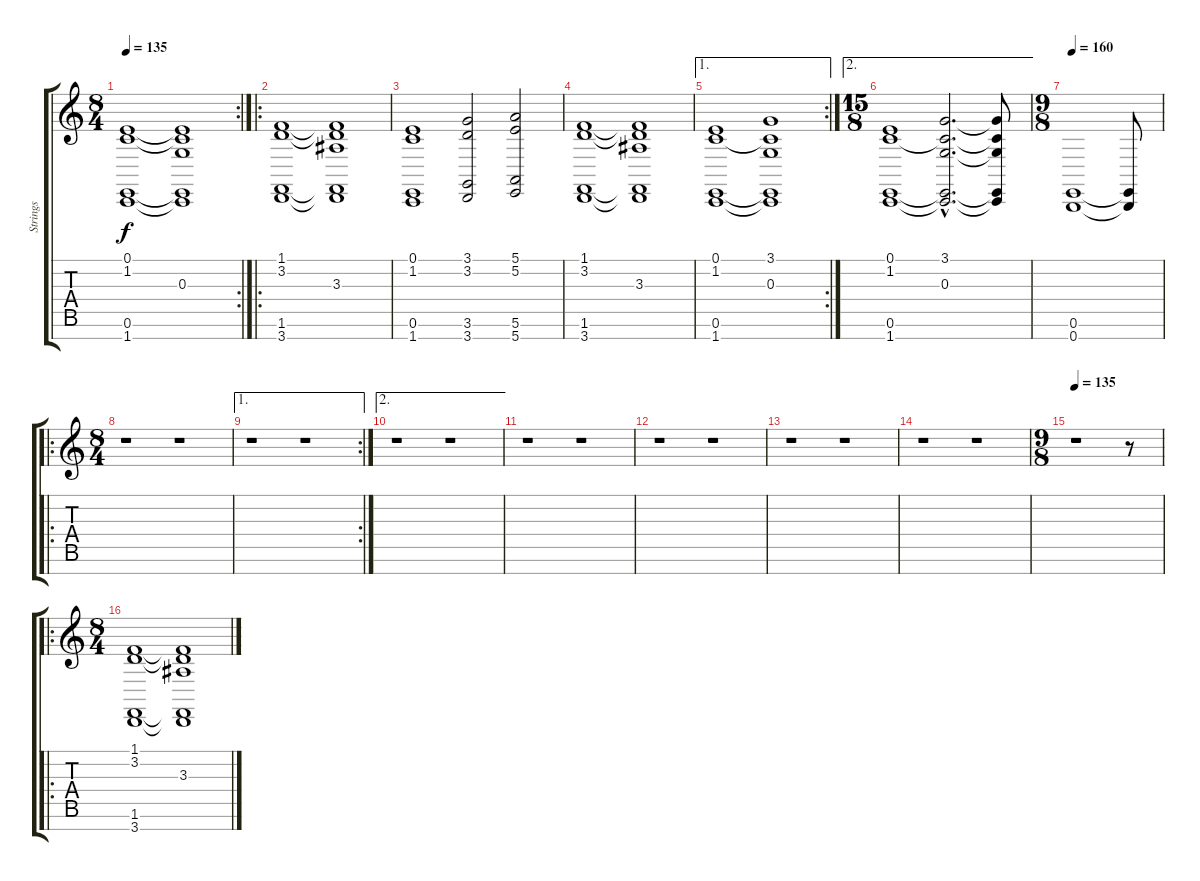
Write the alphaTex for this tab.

\track ("Strings" "Strings") {instrument synthstrings1}
\staff {score tabs}
\tuning (E4 B3 G3 D3 A2 E2 B1) {hide}
\rc 2
\ts (8 4)
\tempo 135
\clef g2
\ks c
(0.1 1.2 0.6 1.7).1{dy f} (0.1{t} 1.2{t} 0.3 0.6{t} 1.7{t}).1 |
\ro
(1.1 3.2 1.6 3.7).1 (1.1{t} 3.2{t} 3.3 1.6{t} 3.7{t}).1 |
(0.1 1.2 0.6 1.7).1 (3.1 3.2 3.6 3.7).2 (5.1 5.2 5.6 5.7).2 |
(1.1 3.2 1.6 3.7).1 (1.1{t} 3.2{t} 3.3 1.6{t} 3.7{t}).1 |
\ae 1
\rc 2
(0.1 1.2 0.6 1.7).1 (3.1 1.2{t} 0.3 0.6{t} 1.7{t}).1 |
\ae 2
\ts (15 8)
(0.1 1.2 0.6 1.7).1 (3.1{hac} 1.2{hac t} 0.3{hac} 0.6{hac t} 1.7{hac t}).2{d} (3.1{t} 1.2{t} 0.3{t} 0.6{t} 1.7{t}).8 |
\ts (9 8)
\tempo 160
(0.6 0.7).1 (0.6{t} 0.7{t}).8 |
\ro
\ts (8 4)
r.1 r.1 |
\ae 1
\rc 2
r.1 r.1 |
\ae 2
r.1 r.1 |
r.1 r.1 |
r.1 r.1 |
r.1 r.1 |
r.1 r.1 |
\ts (9 8)
\tempo 135
r.1 r.8 |
\ro
\ts (8 4)
(1.1 3.2 1.6 3.7).1 (1.1{t} 3.2{t} 3.3 1.6{t} 3.7{t}).1
